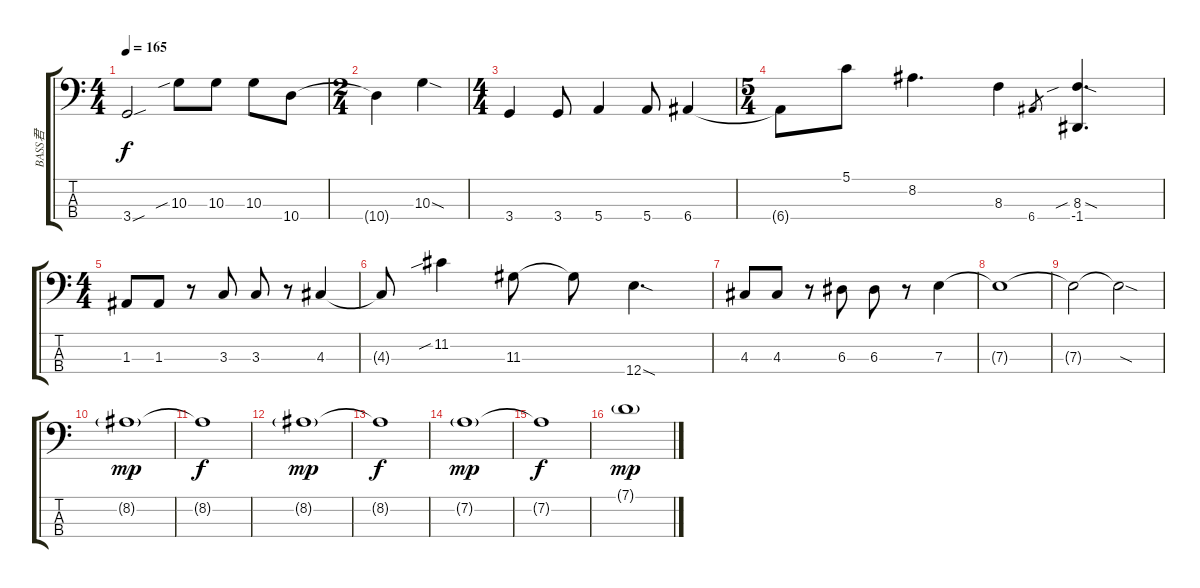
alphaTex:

\track ("BASS君" "BASS君") {instrument electricbassfinger}
\staff {score tabs}
\tuning (G2 D2 A1 E1) {hide}
\ts (4 4)
\tempo 165
\clef f4
\ks c
3.4{sou t}.2{dy f} 10.3{sib}.8 10.3.8 10.3.8 10.4.8 |
\ts (2 4)
10.4{t}.4 10.3{sod}.4 |
\ts (4 4)
3.4.4 3.4.8 5.4.4 5.4.8 6.4.4 |
\ts (5 4)
6.4{t}.8 5.1.8 8.2.4{d} 8.3.4 6.4.8{gr} (8.3{sib sod} -1.4).4{d} |
\ts (4 4)
1.3.8 1.3.8 r.8 3.3.8 3.3.8 r.8 4.3.4 |
4.3{t}.8 11.2{sib}.4 11.3.8 11.3{t}.8 12.4{sod}.4{d} |
4.3.8 4.3.8 r.8 6.3.8 6.3.8 r.8 7.3.4 |
7.3{t}.1 |
7.3{t}.2 7.3{sod t}.2 |
8.2{g}.1{dy mp} |
8.2{t}.1{dy f} |
8.2{g}.1{dy mp} |
8.2{t}.1{dy f} |
7.2{g}.1{dy mp} |
7.2{t}.1{dy f} |
7.1{g}.1{dy mp}
